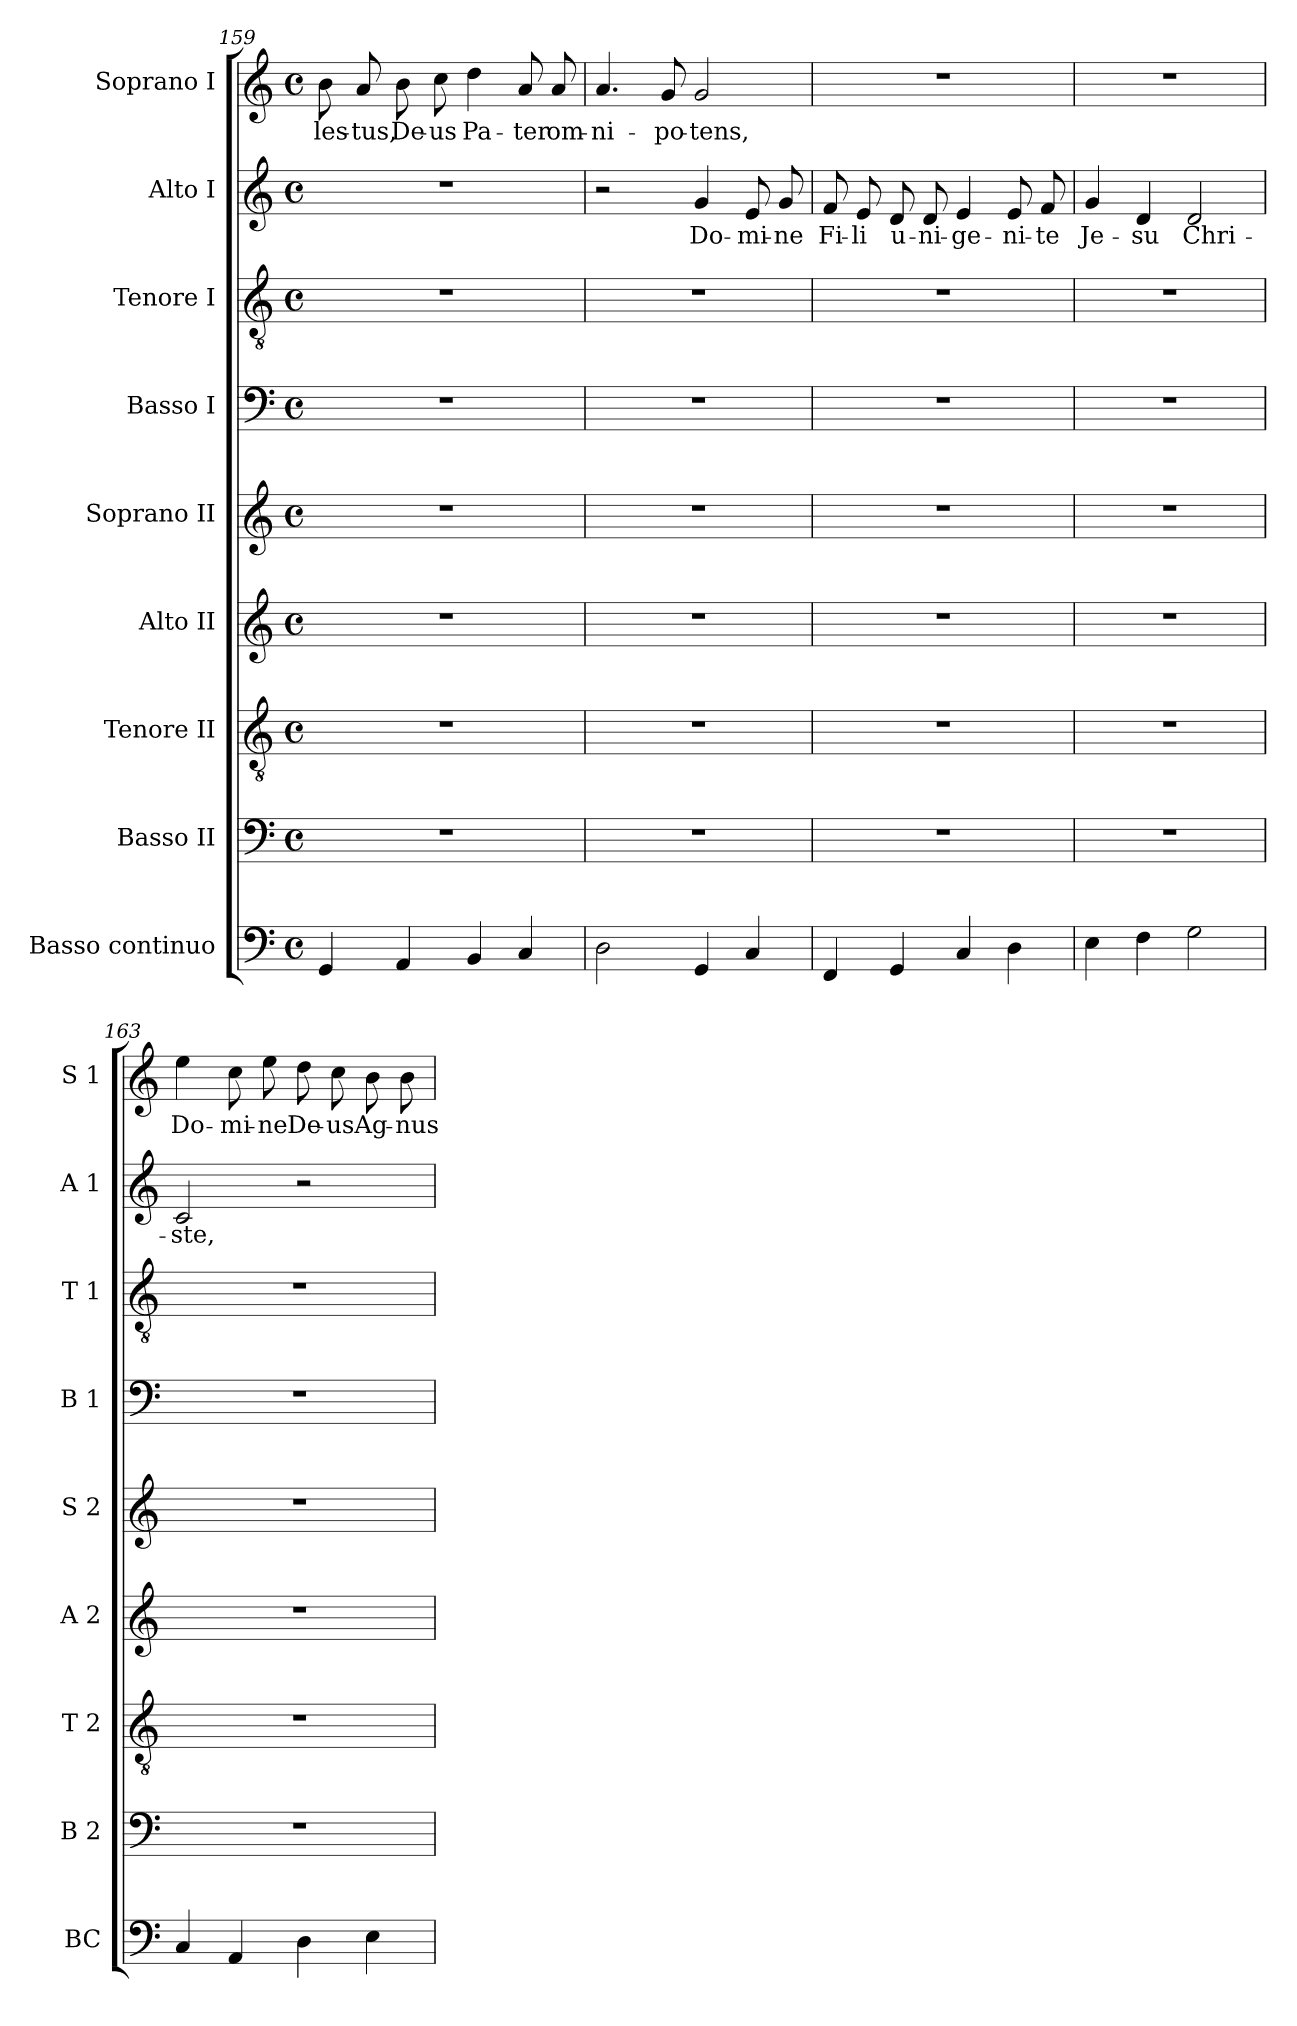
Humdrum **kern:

**kern	**kern	**kern	**kern	**kern	**kern	**kern	**kern	**text	**kern	**text
*part9	*part8	*part7	*part6	*part5	*part4	*part3	*part2	*part2	*part1	*part1
*staff9	*staff8	*staff7	*staff6	*staff5	*staff4	*staff3	*staff2	*staff2	*staff1	*staff1
*I"Basso continuo	*I"Basso II	*I"Tenore II	*I"Alto II	*I"Soprano II	*I"Basso I	*I"Tenore I	*I"Alto I	*	*I"Soprano I	*
*I'BC	*I'B 2	*I'T 2	*I'A 2	*I'S 2	*I'B 1	*I'T 1	*I'A 1	*	*I'S 1	*
*clefF4	*clefF4	*clefGv2	*clefG2	*clefG2	*clefF4	*clefGv2	*clefG2	*	*clefG2	*
*k[]	*k[]	*k[]	*k[]	*k[]	*k[]	*k[]	*k[]	*	*k[]	*
*C:	*C:	*C:	*C:	*C:	*C:	*C:	*C:	*	*C:	*
*M4/4	*M4/4	*M4/4	*M4/4	*M4/4	*M4/4	*M4/4	*M4/4	*	*M4/4	*
*met(c)	*met(c)	*met(c)	*met(c)	*met(c)	*met(c)	*met(c)	*met(c)	*	*met(c)	*
=159	=159	=159	=159	=159	=159	=159	=159	=159	=159	=159
!	!	!	!	!	!	!	!	!	!	!LO:LY:b
4GG/	1r	1r	1r	1r	1r	1r	1r	.	8b\	-les-
!	!	!	!	!	!	!	!	!	!	!LO:LY:b
.	.	.	.	.	.	.	.	.	8a/	-tus,
!	!	!	!	!	!	!	!	!	!	!LO:LY:b
4AA/	.	.	.	.	.	.	.	.	8b\	De-
!	!	!	!	!	!	!	!	!	!	!LO:LY:b
.	.	.	.	.	.	.	.	.	8cc\	-us
!	!	!	!	!	!	!	!	!	!	!LO:LY:b
4BB/	.	.	.	.	.	.	.	.	4dd\	Pa-
!	!	!	!	!	!	!	!	!	!	!LO:LY:b
4C/	.	.	.	.	.	.	.	.	8a/	-ter
!	!	!	!	!	!	!	!	!	!	!LO:LY:b
.	.	.	.	.	.	.	.	.	8a/	om-
=160	=160	=160	=160	=160	=160	=160	=160	=160	=160	=160
!	!	!	!	!	!	!	!	!	!	!LO:LY:b
2D\	1r	1r	1r	1r	1r	1r	2r	.	4.a/	-ni-
!	!	!	!	!	!	!	!	!	!	!LO:LY:b
.	.	.	.	.	.	.	.	.	8g/	-po-
!	!	!	!	!	!	!	!	!LO:LY:b	!	!LO:LY:b
4GG/	.	.	.	.	.	.	4g/	Do-	2g/	-tens,
!	!	!	!	!	!	!	!	!LO:LY:b	!	!
4C/	.	.	.	.	.	.	8e/	-mi-	.	.
!	!	!	!	!	!	!	!	!LO:LY:b	!	!
.	.	.	.	.	.	.	8g/	-ne	.	.
=161	=161	=161	=161	=161	=161	=161	=161	=161	=161	=161
!	!	!	!	!	!	!	!	!LO:LY:b	!	!
4FF/	1r	1r	1r	1r	1r	1r	8f/	Fi-	1r	.
!	!	!	!	!	!	!	!	!LO:LY:b	!	!
.	.	.	.	.	.	.	8e/	-li	.	.
!	!	!	!	!	!	!	!	!LO:LY:b	!	!
4GG/	.	.	.	.	.	.	8d/	u-	.	.
!	!	!	!	!	!	!	!	!LO:LY:b	!	!
.	.	.	.	.	.	.	8d/	-ni-	.	.
!	!	!	!	!	!	!	!	!LO:LY:b	!	!
4C/	.	.	.	.	.	.	4e/	-ge-	.	.
!	!	!	!	!	!	!	!	!LO:LY:b	!	!
4D\	.	.	.	.	.	.	8e/	-ni-	.	.
!	!	!	!	!	!	!	!	!LO:LY:b	!	!
.	.	.	.	.	.	.	8f/	-te	.	.
=162	=162	=162	=162	=162	=162	=162	=162	=162	=162	=162
!	!	!	!	!	!	!	!	!LO:LY:b	!	!
4E\	1r	1r	1r	1r	1r	1r	4g/	Je-	1r	.
!	!	!	!	!	!	!	!	!LO:LY:b	!	!
4F\	.	.	.	.	.	.	4d/	-su	.	.
!	!	!	!	!	!	!	!	!LO:LY:b	!	!
2G\	.	.	.	.	.	.	2d/	Chri-	.	.
!!LO:PB:g=z
=163	=163	=163	=163	=163	=163	=163	=163	=163	=163	=163
!	!	!	!	!	!	!	!	!LO:LY:b	!	!LO:LY:b
4C/	1r	1r	1r	1r	1r	1r	2c/	-ste,	4ee\	Do-
!	!	!	!	!	!	!	!	!	!	!LO:LY:b
4AA/	.	.	.	.	.	.	.	.	8cc\	-mi-
!	!	!	!	!	!	!	!	!	!	!LO:LY:b
.	.	.	.	.	.	.	.	.	8ee\	-ne
!	!	!	!	!	!	!	!	!	!	!LO:LY:b
4D\	.	.	.	.	.	.	2r	.	8dd\	De-
!	!	!	!	!	!	!	!	!	!	!LO:LY:b
.	.	.	.	.	.	.	.	.	8cc\	-us
!	!	!	!	!	!	!	!	!	!	!LO:LY:b
4E\	.	.	.	.	.	.	.	.	8b\	Ag-
!	!	!	!	!	!	!	!	!	!	!LO:LY:b
.	.	.	.	.	.	.	.	.	8b\	-nus
=	=	=	=	=	=	=	=	=	=	=
*-	*-	*-	*-	*-	*-	*-	*-	*-	*-	*-
